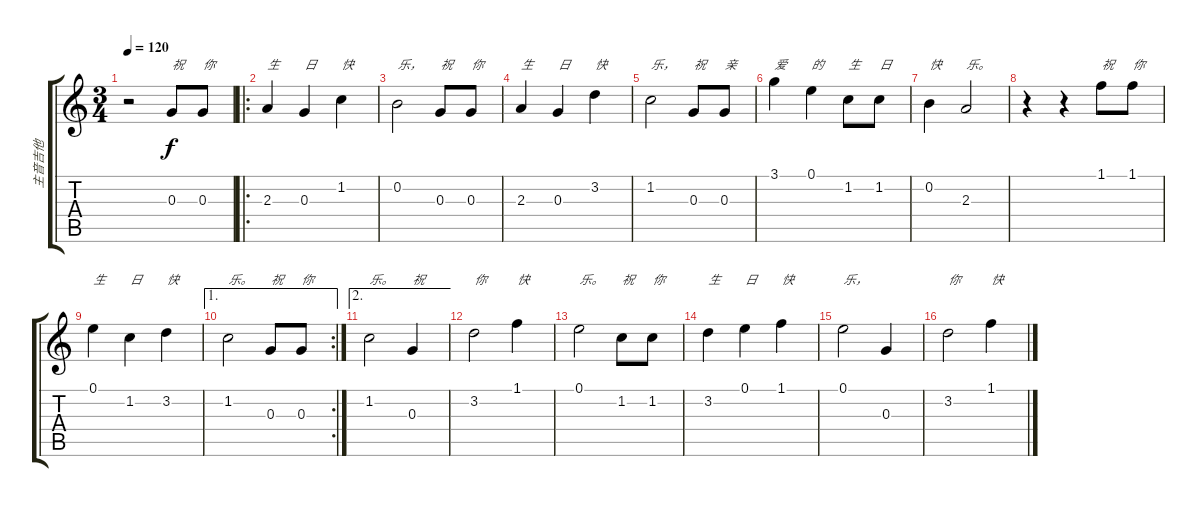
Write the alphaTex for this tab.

\track ("主音吉他" "主音吉他") {instrument distortionguitar}
\staff {score tabs}
\tuning (E4 B3 G3 D3 A2 E2) {hide}
\ts (3 4)
\tempo 120
\clef g2
\ks c
r.2{dy f instrument distortionguitar} 0.3.8{txt "祝"} 0.3.8{txt "你"} |
\ro
2.3.4{txt "生"} 0.3.4{txt "日"} 1.2.4{txt "快"} |
0.2.2{txt "乐，"} 0.3.8{txt "祝"} 0.3.8{txt "你"} |
2.3.4{txt "生"} 0.3.4{txt "日"} 3.2.4{txt "快"} |
1.2.2{txt "乐，"} 0.3.8{txt "祝"} 0.3.8{txt "亲"} |
3.1.4{txt "爱"} 0.1.4{txt "的"} 1.2.8{txt "生"} 1.2.8{txt "日"} |
0.2.4{txt "快"} 2.3.2{txt "乐。"} |
r.4 r.4 1.1.8{txt "祝"} 1.1.8{txt "你"} |
0.1.4{txt "生"} 1.2.4{txt "日"} 3.2.4{txt "快"} |
\ae 1
\rc 2
1.2.2{txt "乐。"} 0.3.8{txt "祝"} 0.3.8{txt "你"} |
\ae 2
1.2.2{txt "乐。"} 0.3.4{txt "祝"} |
3.2.2{txt "你"} 1.1.4{txt "快"} |
0.1.2{txt "乐。"} 1.2.8{txt "祝"} 1.2.8{txt "你"} |
3.2.4{txt "生"} 0.1.4{txt "日"} 1.1.4{txt "快"} |
0.1.2{txt "乐，"} 0.3.4 |
3.2.2{txt "你"} 1.1.4{txt "快"}
